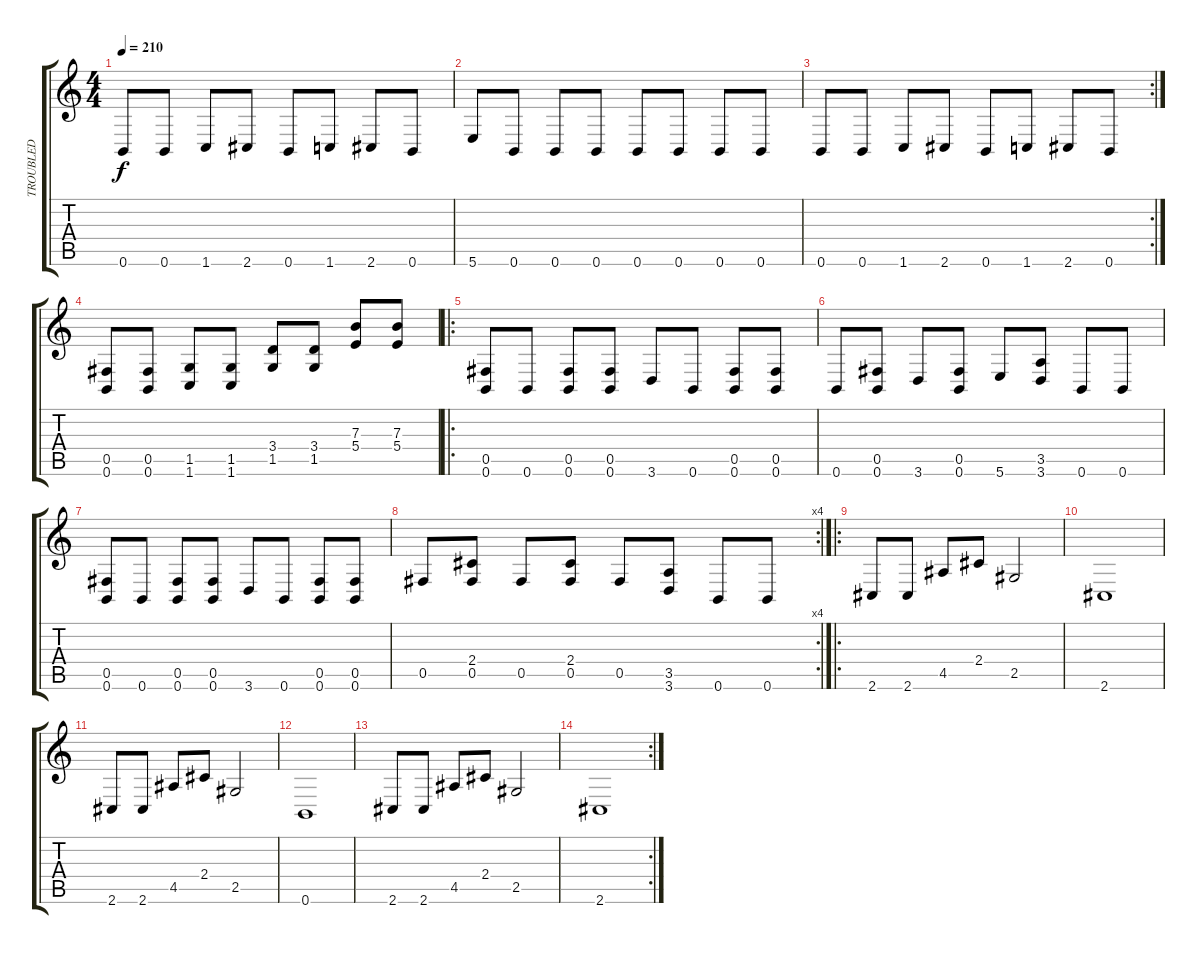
\track ("TROUBLED" "TROUBLED") {instrument electricbassfinger}
\staff {score tabs}
\tuning (Db4 Ab3 E3 B2 Gb2 B1) {hide}
\ts (4 4)
\tempo 210
\clef g2
\ks c
0.6.8{dy f} 0.6.8 1.6.8 2.6.8 0.6.8 1.6.8 2.6.8 0.6.8 |
5.6.8 0.6.8 0.6.8 0.6.8 0.6.8 0.6.8 0.6.8 0.6.8 |
\rc 2
0.6.8 0.6.8 1.6.8 2.6.8 0.6.8 1.6.8 2.6.8 0.6.8 |
(0.5 0.6).8 (0.5 0.6).8 (1.5 1.6).8 (1.5 1.6).8 (3.4 1.5).8 (3.4 1.5).8 (7.3 5.4).8 (7.3 5.4).8 |
\ro
(0.5 0.6).8 0.6.8 (0.5 0.6).8 (0.5 0.6).8 3.6.8 0.6.8 (0.5 0.6).8 (0.5 0.6).8 |
0.6.8 (0.5 0.6).8 3.6.8 (0.5 0.6).8 5.6.8 (3.5 3.6).8 0.6.8 0.6.8 |
(0.5 0.6).8 0.6.8 (0.5 0.6).8 (0.5 0.6).8 3.6.8 0.6.8 (0.5 0.6).8 (0.5 0.6).8 |
\rc 4
0.5.8 (2.4 0.5).8 0.5.8 (2.4 0.5).8 0.5.8 (3.5 3.6).8 0.6.8 0.6.8 |
\ro
2.6.8 2.6.8 4.5.8 2.4.8 2.5.2 |
2.6.1 |
2.6.8 2.6.8 4.5.8 2.4.8 2.5.2 |
0.6.1 |
2.6.8 2.6.8 4.5.8 2.4.8 2.5.2 |
\rc 2
2.6.1
